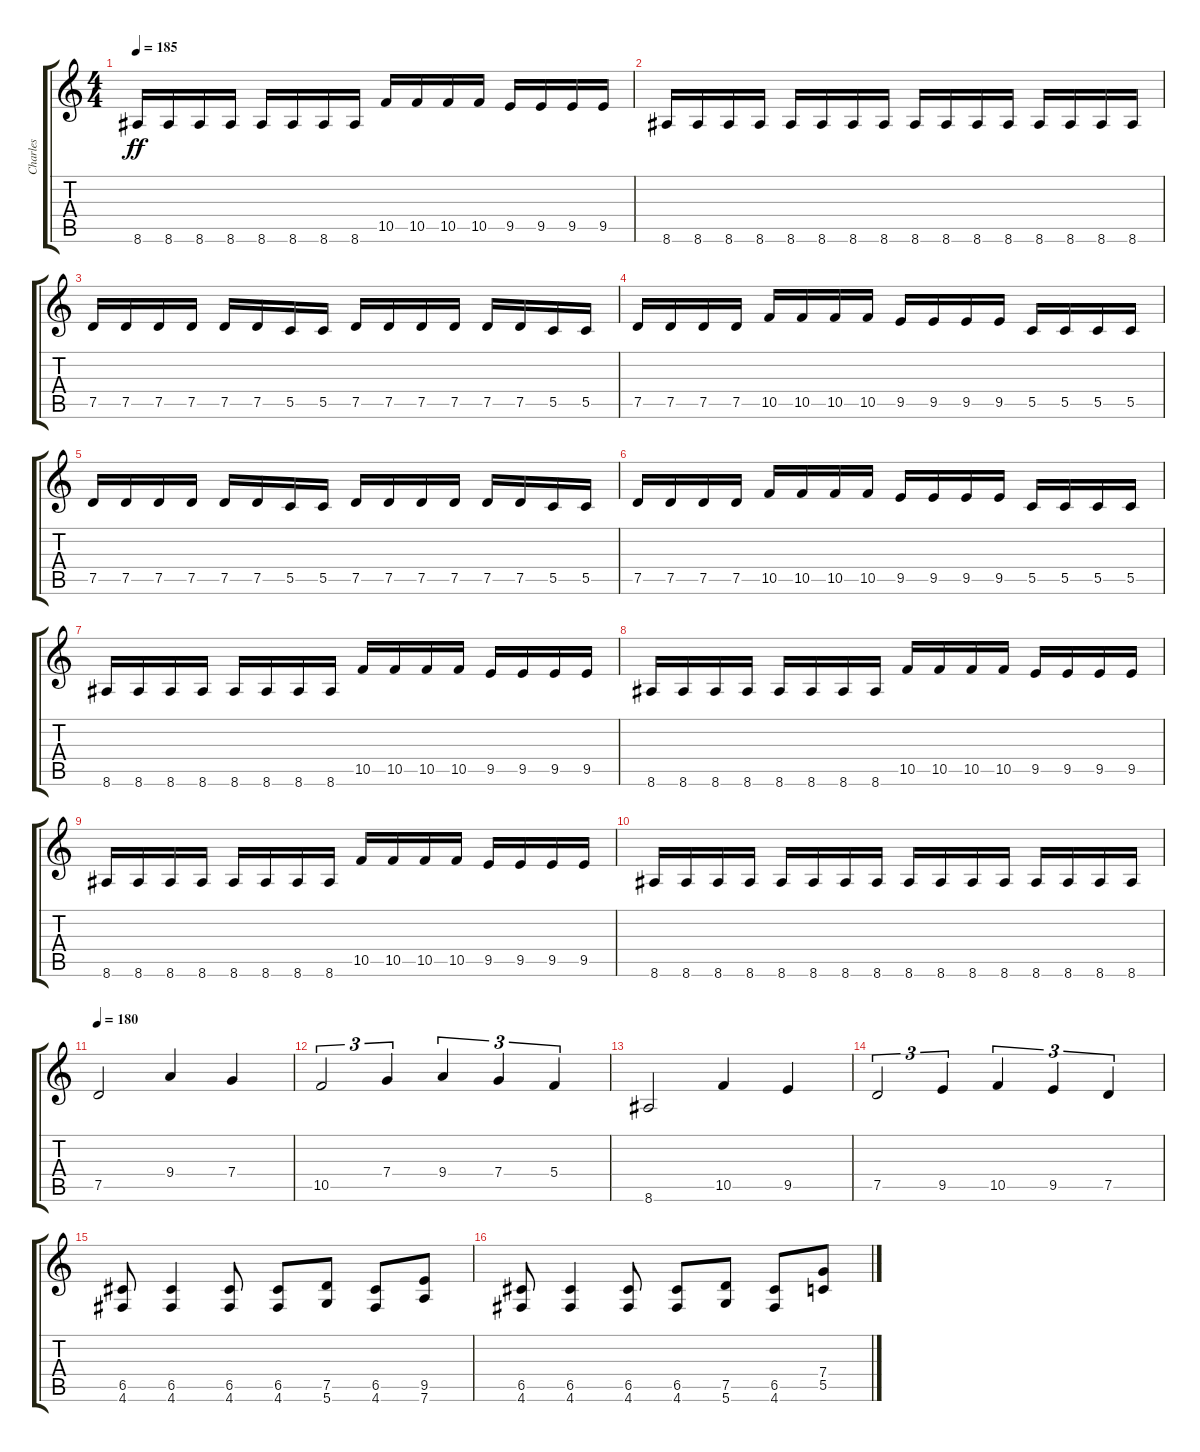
\track ("Charles" "Charles") {instrument distortionguitar}
\staff {score tabs}
\tuning (D4 A3 F3 C3 G2 D2) {hide}
\ts (4 4)
\tempo 185
\clef g2
\ks c
8.6.16{dy ff} 8.6.16 8.6.16 8.6.16 8.6.16 8.6.16 8.6.16 8.6.16 10.5.16 10.5.16 10.5.16 10.5.16 9.5.16 9.5.16 9.5.16 9.5.16 |
8.6.16 8.6.16 8.6.16 8.6.16 8.6.16 8.6.16 8.6.16 8.6.16 8.6.16 8.6.16 8.6.16 8.6.16 8.6.16 8.6.16 8.6.16 8.6.16 |
7.5.16 7.5.16 7.5.16 7.5.16 7.5.16 7.5.16 5.5.16 5.5.16 7.5.16 7.5.16 7.5.16 7.5.16 7.5.16 7.5.16 5.5.16 5.5.16 |
7.5.16 7.5.16 7.5.16 7.5.16 10.5.16 10.5.16 10.5.16 10.5.16 9.5.16 9.5.16 9.5.16 9.5.16 5.5.16 5.5.16 5.5.16 5.5.16 |
7.5.16 7.5.16 7.5.16 7.5.16 7.5.16 7.5.16 5.5.16 5.5.16 7.5.16 7.5.16 7.5.16 7.5.16 7.5.16 7.5.16 5.5.16 5.5.16 |
7.5.16 7.5.16 7.5.16 7.5.16 10.5.16 10.5.16 10.5.16 10.5.16 9.5.16 9.5.16 9.5.16 9.5.16 5.5.16 5.5.16 5.5.16 5.5.16 |
8.6.16 8.6.16 8.6.16 8.6.16 8.6.16 8.6.16 8.6.16 8.6.16 10.5.16 10.5.16 10.5.16 10.5.16 9.5.16 9.5.16 9.5.16 9.5.16 |
8.6.16 8.6.16 8.6.16 8.6.16 8.6.16 8.6.16 8.6.16 8.6.16 10.5.16 10.5.16 10.5.16 10.5.16 9.5.16 9.5.16 9.5.16 9.5.16 |
8.6.16 8.6.16 8.6.16 8.6.16 8.6.16 8.6.16 8.6.16 8.6.16 10.5.16 10.5.16 10.5.16 10.5.16 9.5.16 9.5.16 9.5.16 9.5.16 |
8.6.16 8.6.16 8.6.16 8.6.16 8.6.16 8.6.16 8.6.16 8.6.16 8.6.16 8.6.16 8.6.16 8.6.16 8.6.16 8.6.16 8.6.16 8.6.16 |
\tempo 180
7.5.2 9.4.4 7.4.4 |
10.5.2{tu (3 2)} 7.4.4{tu (3 2)} 9.4.4{tu (3 2)} 7.4.4{tu (3 2)} 5.4.4{tu (3 2)} |
8.6.2 10.5.4 9.5.4 |
7.5.2{tu (3 2)} 9.5.4{tu (3 2)} 10.5.4{tu (3 2)} 9.5.4{tu (3 2)} 7.5.4{tu (3 2)} |
(6.5 4.6).8 (6.5 4.6).4 (6.5 4.6).8 (6.5 4.6).8 (7.5 5.6).8 (6.5 4.6).8 (9.5 7.6).8 |
(6.5 4.6).8 (6.5 4.6).4 (6.5 4.6).8 (6.5 4.6).8 (7.5 5.6).8 (6.5 4.6).8 (7.4 5.5).8
